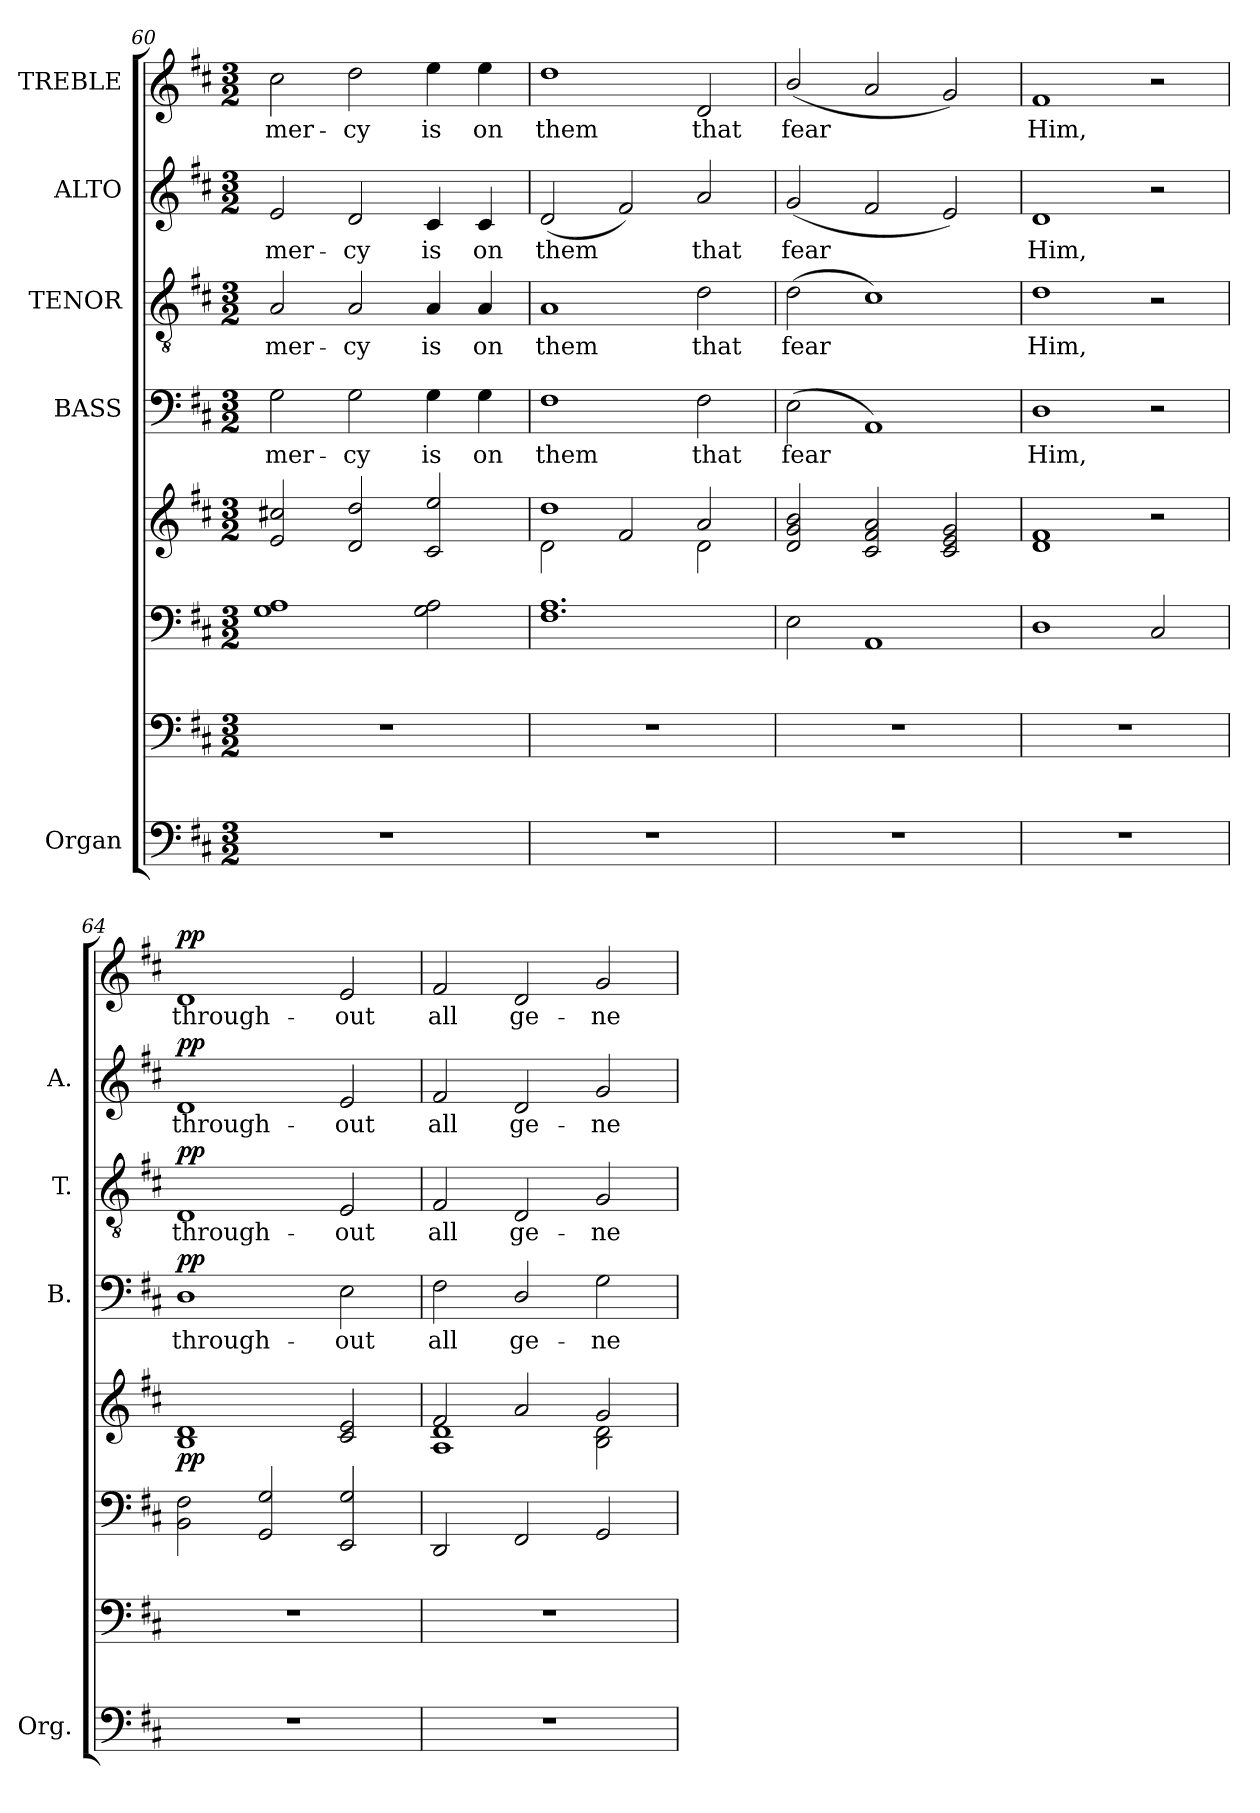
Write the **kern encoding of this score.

**kern	**kern	**kern	**kern	**dynam	**kern	**text	**dynam	**kern	**text	**dynam	**kern	**text	**dynam	**kern	**text	**dynam
*part5	*part5	*part5	*part5	*part5	*part4	*part4	*part4	*part3	*part3	*part3	*part2	*part2	*part2	*part1	*part1	*part1
*staff8	*staff7	*staff6	*staff5	*staff5/6/7/8	*staff4	*staff4	*staff4	*staff3	*staff3	*staff3	*staff2	*staff2	*staff2	*staff1	*staff1	*staff1
*I"Organ	*	*	*	*	*I"BASS	*	*	*I"TENOR	*	*	*I"ALTO	*	*	*I"TREBLE	*	*
*I'Org.	*	*	*	*	*I'B.	*	*	*I'T.	*	*	*I'A.	*	*	*	*	*
*clefF4	*clefF4	*clefF4	*clefG2	*	*clefF4	*	*	*clefGv2	*	*	*clefG2	*	*	*clefG2	*	*
*	*	*	*	*	*	*	*	*ITrd7c12	*	*	*	*	*	*	*	*
*k[f#c#]	*k[f#c#]	*k[f#c#]	*k[f#c#]	*	*k[f#c#]	*	*	*k[f#c#]	*	*	*k[f#c#]	*	*	*k[f#c#]	*	*
*D:	*D:	*D:	*D:	*	*D:	*	*	*D:	*	*	*D:	*	*	*D:	*	*
*M3/2	*M3/2	*M3/2	*M3/2	*	*M3/2	*	*	*M3/2	*	*	*M3/2	*	*	*M3/2	*	*
=60	=60	=60	=60	=60	=60	=60	=60	=60	=60	=60	=60	=60	=60	=60	=60	=60
!LO:N:vis=1	!LO:N:vis=1	!	!	!	!	!	!	!	!	!	!	!	!	!	!	!
!	!	!	!	!	!	!LO:LY:b:color=#000000	!	!	!	!	!	!	!	!	!	!
!	!	!	!	!	!	!	!	!	!LO:LY:b:color=#000000	!	!	!	!	!	!	!
!	!	!	!	!	!	!	!	!	!	!	!	!LO:LY:b:color=#000000	!	!	!	!
!	!	!	!	!	!	!	!	!	!	!	!	!	!	!	!LO:LY:b:color=#000000	!
1.r	1.r	1Gi 1Ai	2ei/ 2cc#Xi	.	2Gi\	mer-	.	2AAi/	mer-	.	2ei/	mer-	.	2cc#i\	mer-	.
!	!	!	!	!	!	!LO:LY:b:color=#000000	!	!	!	!	!	!	!	!	!	!
!	!	!	!	!	!	!	!	!	!LO:LY:b:color=#000000	!	!	!	!	!	!	!
!	!	!	!	!	!	!	!	!	!	!	!	!LO:LY:b:color=#000000	!	!	!	!
!	!	!	!	!	!	!	!	!	!	!	!	!	!	!	!LO:LY:b:color=#000000	!
.	.	.	2di/ 2ddi	.	2Gi\	-cy	.	2AAi/	-cy	.	2di/	-cy	.	2ddi\	-cy	.
!	!	!	!	!	!	!LO:LY:b:color=#000000	!	!	!	!	!	!	!	!	!	!
!	!	!	!	!	!	!	!	!	!LO:LY:b:color=#000000	!	!	!	!	!	!	!
!	!	!	!	!	!	!	!	!	!	!	!	!LO:LY:b:color=#000000	!	!	!	!
!	!	!	!	!	!	!	!	!	!	!	!	!	!	!	!LO:LY:b:color=#000000	!
.	.	2Gi\ 2Ai	2c#i/ 2eei	.	4Gi\	is	.	4AAi/	is	.	4c#i/	is	.	4eei\	is	.
!	!	!	!	!	!	!LO:LY:b:color=#000000	!	!	!	!	!	!	!	!	!	!
!	!	!	!	!	!	!	!	!	!LO:LY:b:color=#000000	!	!	!	!	!	!	!
!	!	!	!	!	!	!	!	!	!	!	!	!LO:LY:b:color=#000000	!	!	!	!
!	!	!	!	!	!	!	!	!	!	!	!	!	!	!	!LO:LY:b:color=#000000	!
.	.	.	.	.	4Gi\	on	.	4AAi/	on	.	4c#i/	on	.	4eei\	on	.
!!LO:PB:g=z
=61	=61	=61	=61	=61	=61	=61	=61	=61	=61	=61	=61	=61	=61	=61	=61	=61
!LO:N:vis=1	!LO:N:vis=1	!	!	!	!	!	!	!	!	!	!	!	!	!	!	!
*	*	*	*^	*	*	*	*	*	*	*	*	*	*	*	*	*
!	!	!	!	!	!	!	!LO:LY:b:color=#000000	!	!	!	!	!	!	!	!	!	!
!	!	!	!	!	!	!	!	!	!	!LO:LY:b:color=#000000	!	!	!	!	!	!	!
!	!	!	!	!	!	!	!	!	!	!	!	!	!LO:LY:b:color=#000000	!	!	!	!
!	!	!	!	!	!	!	!	!	!	!	!	!	!	!	!	!LO:LY:b:color=#000000	!
1.r	1.r	1.F#i 1.Ai	1ddi	2di\	.	1F#i	them	.	1AAi	them	.	(2di/	them	.	1ddi	them	.
.	.	.	.	2f#i/	.	.	.	.	.	.	.	2f#i/)	.	.	.	.	.
!	!	!	!	!	!	!	!LO:LY:b:color=#000000	!	!	!	!	!	!	!	!	!	!
!	!	!	!	!	!	!	!	!	!	!LO:LY:b:color=#000000	!	!	!	!	!	!	!
!	!	!	!	!	!	!	!	!	!	!	!	!	!LO:LY:b:color=#000000	!	!	!	!
!	!	!	!	!	!	!	!	!	!	!	!	!	!	!	!	!LO:LY:b:color=#000000	!
.	.	.	2ai/	2di\	.	2F#i\	that	.	2Di\	that	.	2ai/	that	.	2di/	that	.
=62	=62	=62	=62	=62	=62	=62	=62	=62	=62	=62	=62	=62	=62	=62	=62	=62	=62
!LO:N:vis=1	!LO:N:vis=1	!	!	!	!	!	!	!	!	!	!	!	!	!	!	!	!
*	*	*	*v	*v	*	*	*	*	*	*	*	*	*	*	*	*	*
*	*	*	*^	*	*	*	*	*	*	*	*	*	*	*	*	*
!	!	!	!	!	!	!	!LO:LY:b:color=#000000	!	!	!	!	!	!	!	!	!	!
*	*	*	*v	*v	*	*	*	*	*	*	*	*	*	*	*	*	*
*	*	*	*^	*	*	*	*	*	*	*	*	*	*	*	*	*
!	!	!	!	!	!	!	!	!	!	!LO:LY:b:color=#000000	!	!	!	!	!	!	!
*	*	*	*v	*v	*	*	*	*	*	*	*	*	*	*	*	*	*
*	*	*	*^	*	*	*	*	*	*	*	*	*	*	*	*	*
!	!	!	!	!	!	!	!	!	!	!	!	!	!LO:LY:b:color=#000000	!	!	!	!
*	*	*	*v	*v	*	*	*	*	*	*	*	*	*	*	*	*	*
*	*	*	*^	*	*	*	*	*	*	*	*	*	*	*	*	*
!	!	!	!	!	!	!	!	!	!	!	!	!	!	!	!	!LO:LY:b:color=#000000	!
*	*	*	*v	*v	*	*	*	*	*	*	*	*	*	*	*	*	*
1.r	1.r	2Ei\	2di/ 2gi 2bi	.	(2Ei\	fear	.	(2Di\	fear	.	(2gi/	fear	.	(2bi/	fear	.
.	.	1AAi	2c#i/ 2f#i 2ai	.	1AAi)	.	.	1C#i)	.	.	2f#i/	.	.	2ai/	.	.
.	.	.	2c#i/ 2ei 2gi	.	.	.	.	.	.	.	2ei/)	.	.	2gi/)	.	.
=63	=63	=63	=63	=63	=63	=63	=63	=63	=63	=63	=63	=63	=63	=63	=63	=63
!LO:N:vis=1	!LO:N:vis=1	!	!	!	!	!	!	!	!	!	!	!	!	!	!	!
!	!	!	!	!	!	!LO:LY:b:color=#000000	!	!	!	!	!	!	!	!	!	!
!	!	!	!	!	!	!	!	!	!LO:LY:b:color=#000000	!	!	!	!	!	!	!
!	!	!	!	!	!	!	!	!	!	!	!	!LO:LY:b:color=#000000	!	!	!	!
!	!	!	!	!	!	!	!	!	!	!	!	!	!	!	!LO:LY:b:color=#000000	!
1.r	1.r	1Di	1di 1f#i	.	1Di	Him,	.	1Di	Him,	.	1di	Him,	.	1f#i	Him,	.
.	.	2C#i/	2r	.	2r	.	.	2r	.	.	2r	.	.	2r	.	.
=64	=64	=64	=64	=64	=64	=64	=64	=64	=64	=64	=64	=64	=64	=64	=64	=64
!LO:N:vis=1	!LO:N:vis=1	!	!	!	!	!	!	!	!	!	!	!	!	!	!	!
!	!	!	!	!	!	!LO:LY:b:color=#000000	!	!	!	!	!	!	!	!	!	!
!	!	!	!	!	!	!	!	!	!LO:LY:b:color=#000000	!	!	!	!	!	!	!
!	!	!	!	!	!	!	!	!	!	!	!	!LO:LY:b:color=#000000	!	!	!	!
!	!	!	!	!	!	!	!	!	!	!	!	!	!	!	!LO:LY:b:color=#000000	!
1.r	1.r	2BBi\ 2F#i	1Bi 1di	pp	1Di	through-	pp	1DDi	through-	pp	1di	through-	pp	1di	through-	pp
.	.	2GGi/ 2Gi	.	.	.	.	.	.	.	.	.	.	.	.	.	.
!	!	!	!	!	!	!LO:LY:b:color=#000000	!	!	!	!	!	!	!	!	!	!
!	!	!	!	!	!	!	!	!	!LO:LY:b:color=#000000	!	!	!	!	!	!	!
!	!	!	!	!	!	!	!	!	!	!	!	!LO:LY:b:color=#000000	!	!	!	!
!	!	!	!	!	!	!	!	!	!	!	!	!	!	!	!LO:LY:b:color=#000000	!
.	.	2EEi/ 2Gi	2c#i/ 2ei	.	2Ei\	-out	.	2EEi/	-out	.	2ei/	-out	.	2ei/	-out	.
=65	=65	=65	=65	=65	=65	=65	=65	=65	=65	=65	=65	=65	=65	=65	=65	=65
!LO:N:vis=1	!LO:N:vis=1	!	!	!	!	!	!	!	!	!	!	!	!	!	!	!
*	*	*	*^	*	*	*	*	*	*	*	*	*	*	*	*	*
!	!	!	!	!	!	!	!LO:LY:b:color=#000000	!	!	!	!	!	!	!	!	!	!
!	!	!	!	!	!	!	!	!	!	!LO:LY:b:color=#000000	!	!	!	!	!	!	!
!	!	!	!	!	!	!	!	!	!	!	!	!	!LO:LY:b:color=#000000	!	!	!	!
!	!	!	!	!	!	!	!	!	!	!	!	!	!	!	!	!LO:LY:b:color=#000000	!
1.r	1.r	2DDi/	2f#i/	1Ai 1di	.	2F#i\	all	.	2FF#i/	all	.	2f#i/	all	.	2f#i/	all	.
!	!	!	!	!	!	!	!LO:LY:b:color=#000000	!	!	!	!	!	!	!	!	!	!
!	!	!	!	!	!	!	!	!	!	!LO:LY:b:color=#000000	!	!	!	!	!	!	!
!	!	!	!	!	!	!	!	!	!	!	!	!	!LO:LY:b:color=#000000	!	!	!	!
!	!	!	!	!	!	!	!	!	!	!	!	!	!	!	!	!LO:LY:b:color=#000000	!
.	.	2FF#i/	2ai/	.	.	2Di/	ge-	.	2DDi/	ge-	.	2di/	ge-	.	2di/	ge-	.
!	!	!	!	!	!	!	!LO:LY:b:color=#000000	!	!	!	!	!	!	!	!	!	!
!	!	!	!	!	!	!	!	!	!	!LO:LY:b:color=#000000	!	!	!	!	!	!	!
!	!	!	!	!	!	!	!	!	!	!	!	!	!LO:LY:b:color=#000000	!	!	!	!
!	!	!	!	!	!	!	!	!	!	!	!	!	!	!	!	!LO:LY:b:color=#000000	!
.	.	2GGi/	2gi/	2Bi\ 2di	.	2Gi\	-ne-	.	2GGi/	-ne-	.	2gi/	-ne-	.	2gi/	-ne-	.
*	*	*	*v	*v	*	*	*	*	*	*	*	*	*	*	*	*	*
=	=	=	=	=	=	=	=	=	=	=	=	=	=	=	=	=
*-	*-	*-	*-	*-	*-	*-	*-	*-	*-	*-	*-	*-	*-	*-	*-	*-
